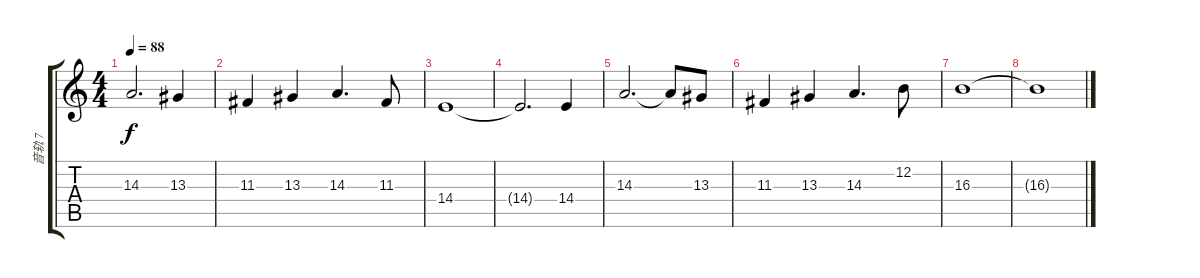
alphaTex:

\track ("音轨 7" "音轨 7") {instrument synthstrings1}
\staff {score tabs}
\tuning (E4 B3 G3 D3 A2 E2) {hide}
\ts (4 4)
\tempo 88
\clef g2
\ks c
14.3.2{d dy f} 13.3.4 |
11.3.4 13.3.4 14.3.4{d} 11.3.8 |
14.4.1 |
14.4{t}.2{d} 14.4.4 |
14.3.2{d} 14.3{t}.8 13.3.8 |
11.3.4 13.3.4 14.3.4{d} 12.2.8 |
16.3.1{volume 5} |
16.3{t}.1
